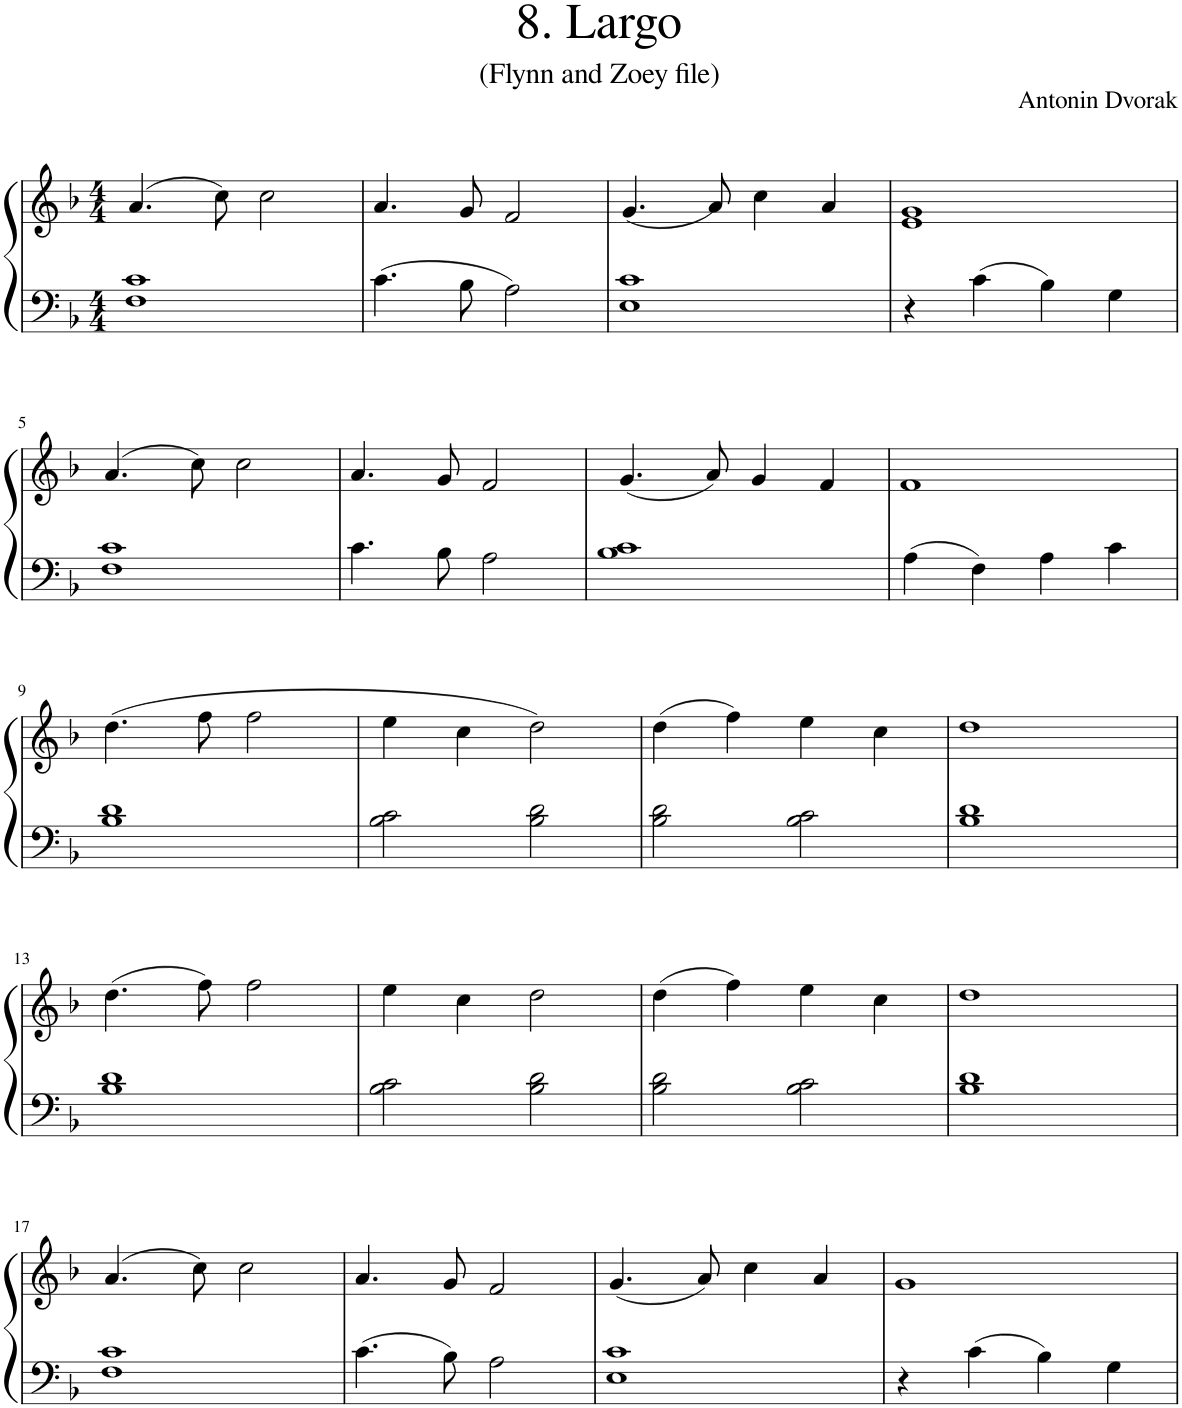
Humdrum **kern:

**kern	**kern
*part1	*part1
*staff2	*staff1
*I"Piano	*
*I'Pno.	*
*clefF4	*clefG2
*k[b-]	*k[b-]
*M4/4	*M4/4
=1	=1
1F 1c	(4.a/
.	8cc\)
.	2cc\
=2	=2
4.c\	4.a/
8B-\	8g/
2A\	2f/
=3	=3
1E 1c	(4.g/
.	8a/)
.	4cc\
.	4a/
=4	=4
4r	1e 1g
4c\	.
4B-\	.
4G\	.
!!LO:LB:g=z
=5	=5
1F 1c	(4.a/
.	8cc\)
.	2cc\
=6	=6
4.c\	4.a/
8B-\	8g/
2A\	2f/
=7	=7
1B- 1c	(4.g/
.	8a/)
.	4g/
.	4f/
=8	=8
4A\	1f
4F\	.
4A\	.
4c\	.
!!LO:LB:g=z
=9	=9
1B- 1d	(4.dd\
.	8ff\
.	2ff\
=10	=10
2B-\ 2c\	4ee\
.	4cc\
2B-\ 2d\	2dd\)
=11	=11
2B-\ 2d\	(4dd\
.	4ff\)
2B-\ 2c\	4ee\
.	4cc\
=12	=12
1B- 1d	1dd
!!LO:LB:g=z
=13	=13
1B- 1d	(4.dd\
.	8ff\)
.	2ff\
=14	=14
2B-\ 2c\	4ee\
.	4cc\
2B-\ 2d\	2dd\
=15	=15
2B-\ 2d\	(4dd\
.	4ff\)
2B-\ 2c\	4ee\
.	4cc\
=16	=16
1B- 1d	1dd
!!LO:LB:g=z
=17	=17
1F 1c	(4.a/
.	8cc\)
.	2cc\
=18	=18
4.c\	4.a/
8B-\	8g/
2A\	2f/
=19	=19
1E 1c	(4.g/
.	8a/)
.	4cc\
.	4a/
=20	=20
4r	1g
4c\	.
4B-\	.
4G\	.
=	=
*-	*-
